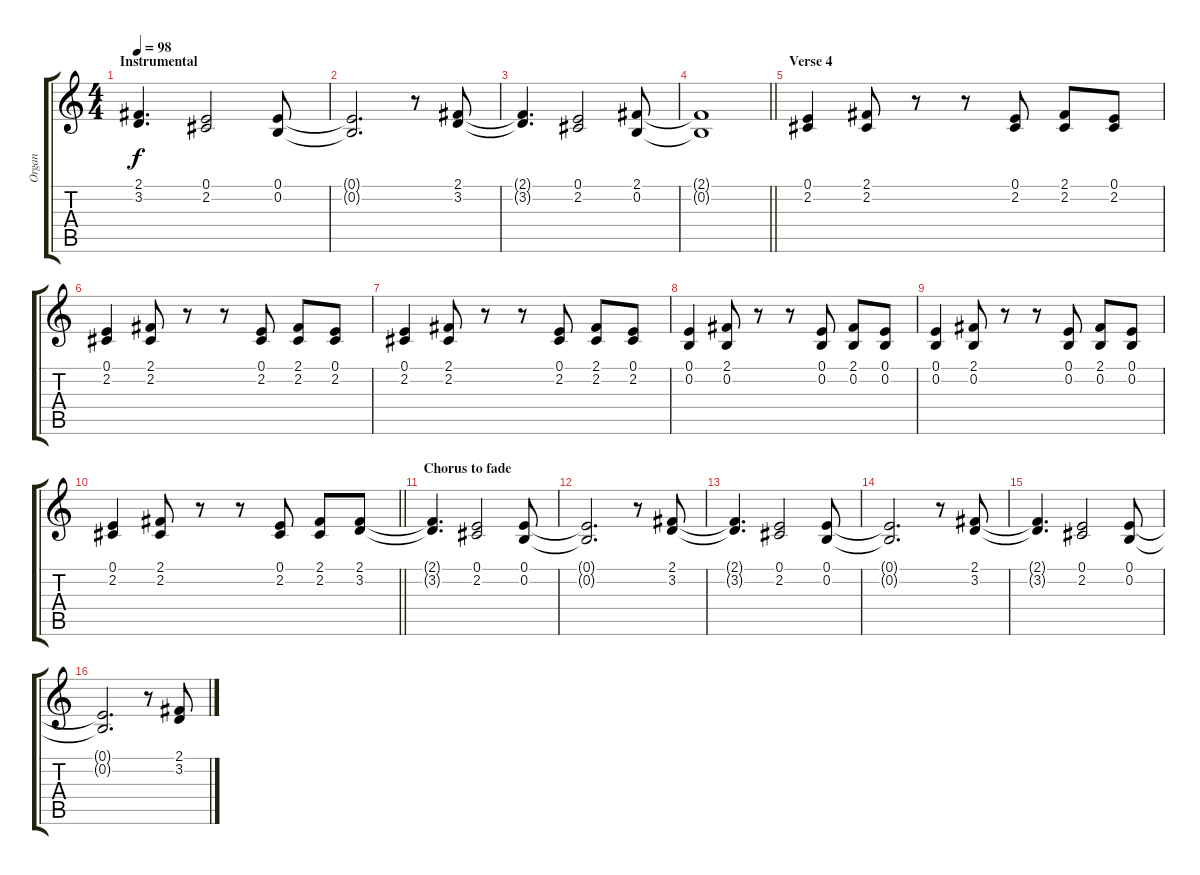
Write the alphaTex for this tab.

\track ("Organ" "Organ") {instrument drawbarorgan}
\staff {score tabs}
\tuning (E4 B3 G3 D3 A2 E2) {hide}
\ts (4 4)
\section ("" "Instrumental")
\tempo 98
\clef g2
\ks c
(2.1{t} 3.2{t}).4{d dy f} (0.1 2.2).2 (0.1 0.2).8 |
(0.1{t} 0.2{t}).2{d} r.8 (2.1 3.2).8 |
(2.1{t} 3.2{t}).4{d} (0.1 2.2).2 (2.1 0.2).8 |
\barLineRight lightlight
(2.1{t} 0.2{t}).1 |
\section ("" "Verse 4")
(0.1 2.2).4 (2.1 2.2).8 r.8 r.8 (0.1 2.2).8 (2.1 2.2).8 (0.1 2.2).8 |
(0.1 2.2).4 (2.1 2.2).8 r.8 r.8 (0.1 2.2).8 (2.1 2.2).8 (0.1 2.2).8 |
(0.1 2.2).4 (2.1 2.2).8 r.8 r.8 (0.1 2.2).8 (2.1 2.2).8 (0.1 2.2).8 |
(0.1 0.2).4 (2.1 0.2).8 r.8 r.8 (0.1 0.2).8 (2.1 0.2).8 (0.1 0.2).8 |
(0.1 0.2).4 (2.1 0.2).8 r.8 r.8 (0.1 0.2).8 (2.1 0.2).8 (0.1 0.2).8 |
\barLineRight lightlight
(0.1 2.2).4 (2.1 2.2).8 r.8 r.8 (0.1 2.2).8 (2.1 2.2).8 (2.1 3.2).8 |
\section ("" "Chorus to fade")
(2.1{t} 3.2{t}).4{d} (0.1 2.2).2 (0.1 0.2).8 |
(0.1{t} 0.2{t}).2{d} r.8 (2.1 3.2).8 |
(2.1{t} 3.2{t}).4{d} (0.1 2.2).2 (0.1 0.2).8 |
(0.1{t} 0.2{t}).2{d} r.8 (2.1 3.2).8 |
(2.1{t} 3.2{t}).4{d} (0.1 2.2).2 (0.1 0.2).8 |
(0.1{t} 0.2{t}).2{d} r.8 (2.1 3.2).8
